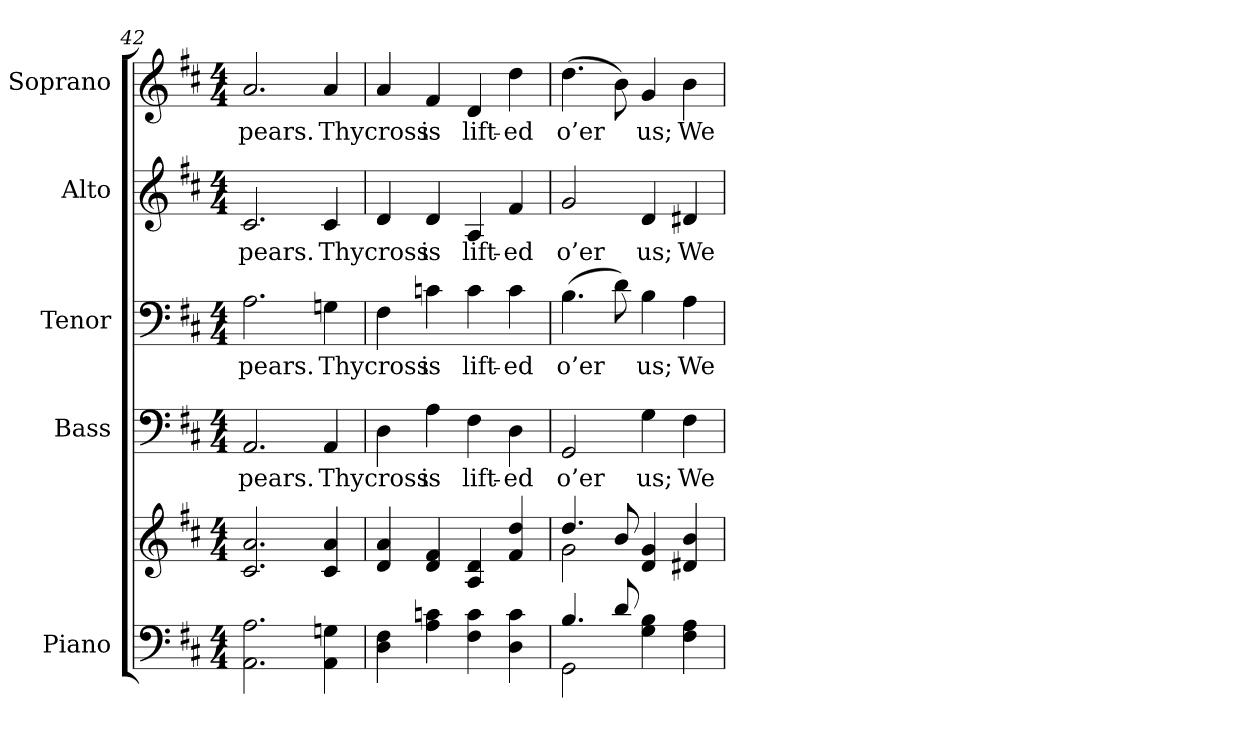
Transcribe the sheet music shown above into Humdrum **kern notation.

**kern	**kern	**kern	**text	**kern	**text	**kern	**text	**kern	**text
*part5	*part5	*part4	*part4	*part3	*part3	*part2	*part2	*part1	*part1
*staff6	*staff5	*staff4	*staff4	*staff3	*staff3	*staff2	*staff2	*staff1	*staff1
*I"Piano	*	*I"Bass	*	*I"Tenor	*	*I"Alto	*	*I"Soprano	*
*I'Pno.	*	*I'B.	*	*I'T.	*	*I'A.	*	*I'S.	*
*clefF4	*clefG2	*clefF4	*	*clefF4	*	*clefG2	*	*clefG2	*
*k[f#c#]	*k[f#c#]	*k[f#c#]	*	*k[f#c#]	*	*k[f#c#]	*	*k[f#c#]	*
*D:	*D:	*D:	*	*D:	*	*D:	*	*D:	*
*M4/4	*M4/4	*M4/4	*	*M4/4	*	*M4/4	*	*M4/4	*
=42	=42	=42	=42	=42	=42	=42	=42	=42	=42
!	!	!	!LO:LY:b:color=#000000	!	!	!	!	!	!
!	!	!	!	!	!LO:LY:b:color=#000000	!	!	!	!
!	!	!	!	!	!	!	!LO:LY:b:color=#000000	!	!
!	!	!	!	!	!	!	!	!	!LO:LY:b:color=#000000
2.AAi\ 2.Ai	2.c#i/ 2.ai	2.AAi/	-pears.	2.Ai\	-pears.	2.c#i/	-pears.	2.ai/	-pears.
!	!	!	!LO:LY:b:color=#000000	!	!	!	!	!	!
!	!	!	!	!	!LO:LY:b:color=#000000	!	!	!	!
!	!	!	!	!	!	!	!LO:LY:b:color=#000000	!	!
!	!	!	!	!	!	!	!	!	!LO:LY:b:color=#000000
4AAi\ 4Gni	4c#i/ 4ai	4AAi/	Thy	4Gni\	Thy	4c#i/	Thy	4ai/	Thy
!!LO:PB:g=z
=43	=43	=43	=43	=43	=43	=43	=43	=43	=43
!	!	!	!LO:LY:b:color=#000000	!	!	!	!	!	!
!	!	!	!	!	!LO:LY:b:color=#000000	!	!	!	!
!	!	!	!	!	!	!	!LO:LY:b:color=#000000	!	!
!	!	!	!	!	!	!	!	!	!LO:LY:b:color=#000000
4Di\ 4F#i	4di/ 4ai	4Di\	cross	4F#i\	cross	4di/	cross	4ai/	cross
!	!	!	!LO:LY:b:color=#000000	!	!	!	!	!	!
!	!	!	!	!	!LO:LY:b:color=#000000	!	!	!	!
!	!	!	!	!	!	!	!LO:LY:b:color=#000000	!	!
!	!	!	!	!	!	!	!	!	!LO:LY:b:color=#000000
4Ai\ 4cni	4di/ 4f#i	4Ai\	is	4cni\	is	4di/	is	4f#i/	is
!	!	!	!LO:LY:b:color=#000000	!	!	!	!	!	!
!	!	!	!	!	!LO:LY:b:color=#000000	!	!	!	!
!	!	!	!	!	!	!	!LO:LY:b:color=#000000	!	!
!	!	!	!	!	!	!	!	!	!LO:LY:b:color=#000000
4F#i\ 4ci	4Ai/ 4di	4F#i\	lift-	4ci\	lift-	4Ai/	lift-	4di/	lift-
!	!	!	!LO:LY:b:color=#000000	!	!	!	!	!	!
!	!	!	!	!	!LO:LY:b:color=#000000	!	!	!	!
!	!	!	!	!	!	!	!LO:LY:b:color=#000000	!	!
!	!	!	!	!	!	!	!	!	!LO:LY:b:color=#000000
4Di\ 4ci	4f#i/ 4ddi	4Di\	-ed	4ci\	-ed	4f#i/	-ed	4ddi\	-ed
=44	=44	=44	=44	=44	=44	=44	=44	=44	=44
*^	*^	*	*	*	*	*	*	*	*
!	!	!	!	!	!LO:LY:b:color=#000000	!	!	!	!	!	!
!	!	!	!	!	!	!	!LO:LY:b:color=#000000	!	!	!	!
!	!	!	!	!	!	!	!	!	!LO:LY:b:color=#000000	!	!
!	!	!	!	!	!	!	!	!	!	!	!LO:LY:b:color=#000000
4.Bi/	2GGi\	4.ddi/	2gi\	2GGi/	o’er	(4.Bi\	o’er	2gi/	o’er	(4.ddi\	o’er
8di/	.	8bi/	.	.	.	8di\)	.	.	.	8bi\)	.
!	!	!	!	!	!LO:LY:b:color=#000000	!	!	!	!	!	!
!	!	!	!	!	!	!	!LO:LY:b:color=#000000	!	!	!	!
!	!	!	!	!	!	!	!	!	!LO:LY:b:color=#000000	!	!
!	!	!	!	!	!	!	!	!	!	!	!LO:LY:b:color=#000000
4Gi\ 4Bi	2ryy	4di/ 4gi	2ryy	4Gi\	us;	4Bi\	us;	4di/	us;	4gi/	us;
!	!	!	!	!	!LO:LY:b:color=#000000	!	!	!	!	!	!
!	!	!	!	!	!	!	!LO:LY:b:color=#000000	!	!	!	!
!	!	!	!	!	!	!	!	!	!LO:LY:b:color=#000000	!	!
!	!	!	!	!	!	!	!	!	!	!	!LO:LY:b:color=#000000
4F#i\ 4Ai	.	4d#Xi/ 4bi	.	4F#i\	We	4Ai\	We	4d#Xi/	We	4bi\	We
*v	*v	*	*	*	*	*	*	*	*	*	*
*	*v	*v	*	*	*	*	*	*	*	*
=	=	=	=	=	=	=	=	=	=
*-	*-	*-	*-	*-	*-	*-	*-	*-	*-
